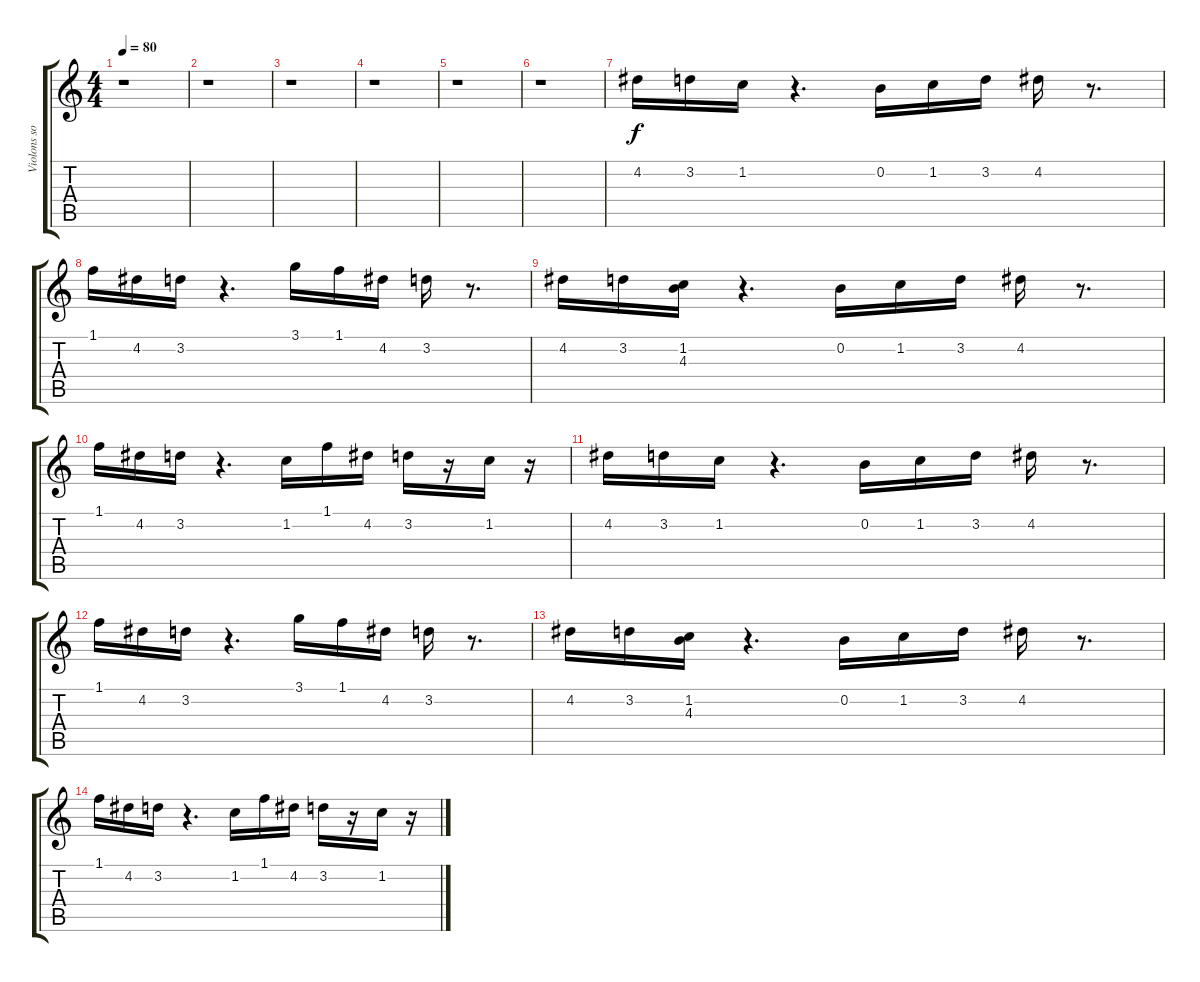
\track ("Violons sopranos 2" "Violons so") {instrument distortionguitar}
\staff {score tabs}
\tuning (E4 B3 G3 D3 A2 E2) {hide}
\ts (4 4)
\tempo 80
\clef g2
\ks c
r.1{dy f} |
r.1 |
r.1 |
r.1 |
r.1 |
r.1 |
4.2.16 3.2.16 1.2.16 r.4{d} 0.2.16 1.2.16 3.2.16 4.2.16 r.8{d} |
1.1.16 4.2.16 3.2.16 r.4{d} 3.1.16 1.1.16 4.2.16 3.2.16 r.8{d} |
4.2.16 3.2.16 (1.2 4.3).16 r.4{d} 0.2.16 1.2.16 3.2.16 4.2.16 r.8{d} |
1.1.16 4.2.16 3.2.16 r.4{d} 1.2.16 1.1.16 4.2.16 3.2.16{txt ""} r.16 1.2.16 r.16 |
4.2.16 3.2.16 1.2.16 r.4{d} 0.2.16 1.2.16 3.2.16 4.2.16 r.8{d} |
1.1.16 4.2.16 3.2.16 r.4{d} 3.1.16 1.1.16 4.2.16 3.2.16 r.8{d} |
4.2.16 3.2.16 (1.2 4.3).16 r.4{d} 0.2.16 1.2.16 3.2.16 4.2.16 r.8{d} |
1.1.16 4.2.16 3.2.16 r.4{d} 1.2.16 1.1.16 4.2.16 3.2.16 r.16 1.2.16 r.16
